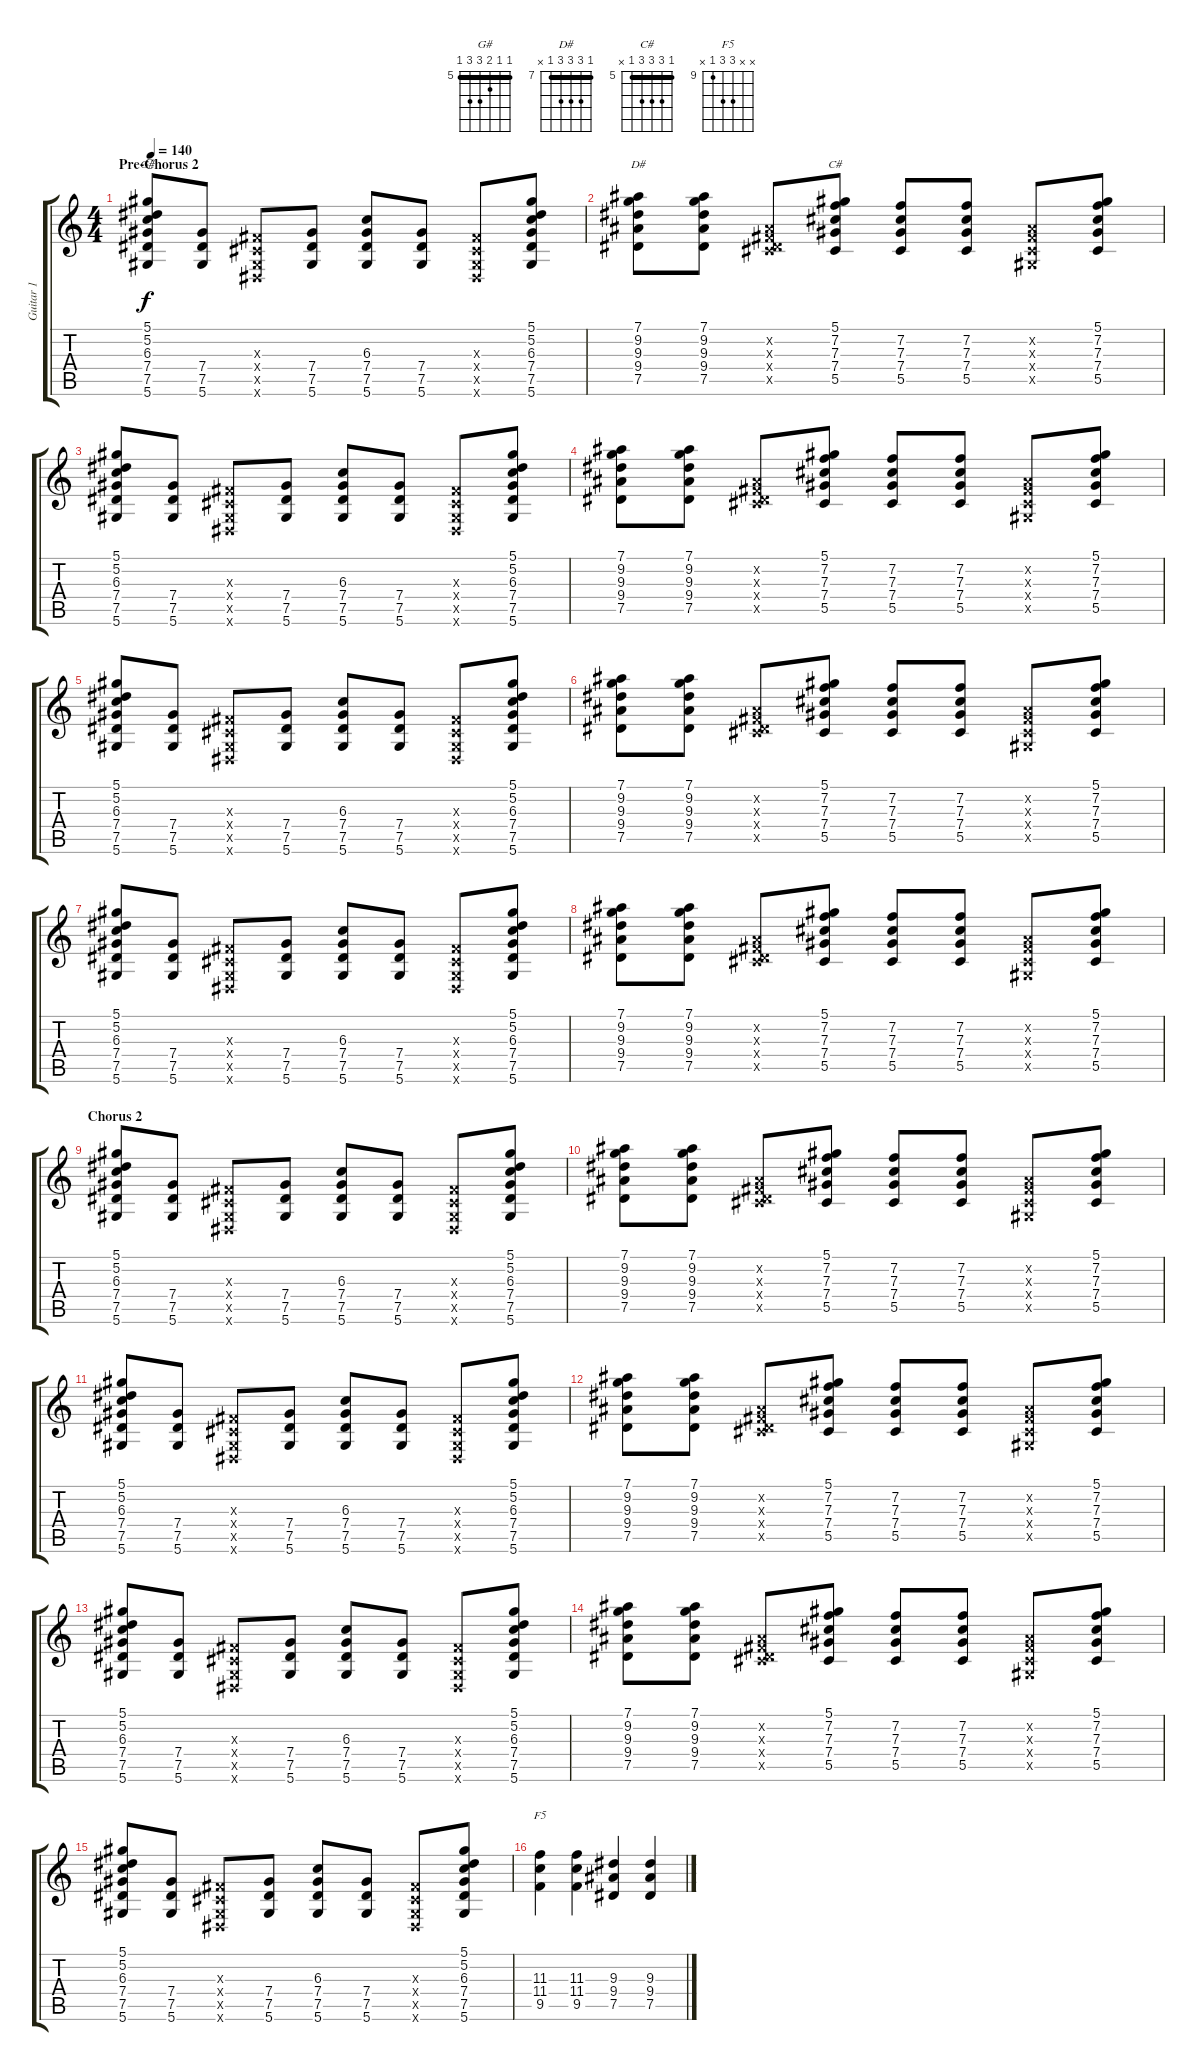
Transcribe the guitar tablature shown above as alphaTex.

\track ("Guitar 1" "Guitar 1") {instrument acousticguitarnylon}
\staff {score tabs}
\tuning (Eb4 Bb3 Gb3 Db3 Ab2 Eb2) {hide}
\chord ("G#" 5 5 6 7 7 5) {firstfret 5 barre 5}
\chord ("D#" 7 9 9 9 7 x) {firstfret 7 barre 7}
\chord ("C#" 5 7 7 7 5 x) {firstfret 5 barre 5}
\chord ("F5" x x 11 11 9 x) {firstfret 9}
\ts (4 4)
\section ("" "Pre-Chorus 2")
\tempo 140
\clef g2
\ks c
(5.1 5.2 6.3 7.4 7.5 5.6).8{ch "G#" dy f} (7.4 7.5 5.6).8 (0.3{x} 0.4{x} 0.5{x} 0.6{x}).8 (7.4 7.5 5.6).8 (6.3 7.4 7.5 5.6).8 (7.4 7.5 5.6).8 (0.3{x} 0.4{x} 0.5{x} 0.6{x}).8 (5.1 5.2 6.3 7.4 7.5 5.6).8 |
(7.1 9.2 9.3 9.4 7.5).8{ch "D#"} (7.1 9.2 9.3 9.4 7.5).8 (0.2{x} 0.3{x} 0.4{x} 7.5{x}).8 (5.1 7.2 7.3 7.4 5.5).8{ch "C#"} (7.2 7.3 7.4 5.5).8 (7.2 7.3 7.4 5.5).8 (0.2{x} 0.3{x} 0.4{x} 0.5{x}).8 (5.1 7.2 7.3 7.4 5.5).8 |
(5.1 5.2 6.3 7.4 7.5 5.6).8 (7.4 7.5 5.6).8 (0.3{x} 0.4{x} 0.5{x} 0.6{x}).8 (7.4 7.5 5.6).8 (6.3 7.4 7.5 5.6).8 (7.4 7.5 5.6).8 (0.3{x} 0.4{x} 0.5{x} 0.6{x}).8 (5.1 5.2 6.3 7.4 7.5 5.6).8 |
(7.1 9.2 9.3 9.4 7.5).8 (7.1 9.2 9.3 9.4 7.5).8 (0.2{x} 0.3{x} 0.4{x} 7.5{x}).8 (5.1 7.2 7.3 7.4 5.5).8 (7.2 7.3 7.4 5.5).8 (7.2 7.3 7.4 5.5).8 (0.2{x} 0.3{x} 0.4{x} 0.5{x}).8 (5.1 7.2 7.3 7.4 5.5).8 |
(5.1 5.2 6.3 7.4 7.5 5.6).8 (7.4 7.5 5.6).8 (0.3{x} 0.4{x} 0.5{x} 0.6{x}).8 (7.4 7.5 5.6).8 (6.3 7.4 7.5 5.6).8 (7.4 7.5 5.6).8 (0.3{x} 0.4{x} 0.5{x} 0.6{x}).8 (5.1 5.2 6.3 7.4 7.5 5.6).8 |
(7.1 9.2 9.3 9.4 7.5).8 (7.1 9.2 9.3 9.4 7.5).8 (0.2{x} 0.3{x} 0.4{x} 7.5{x}).8 (5.1 7.2 7.3 7.4 5.5).8 (7.2 7.3 7.4 5.5).8 (7.2 7.3 7.4 5.5).8 (0.2{x} 0.3{x} 0.4{x} 0.5{x}).8 (5.1 7.2 7.3 7.4 5.5).8 |
(5.1 5.2 6.3 7.4 7.5 5.6).8 (7.4 7.5 5.6).8 (0.3{x} 0.4{x} 0.5{x} 0.6{x}).8 (7.4 7.5 5.6).8 (6.3 7.4 7.5 5.6).8 (7.4 7.5 5.6).8 (0.3{x} 0.4{x} 0.5{x} 0.6{x}).8 (5.1 5.2 6.3 7.4 7.5 5.6).8 |
(7.1 9.2 9.3 9.4 7.5).8 (7.1 9.2 9.3 9.4 7.5).8 (0.2{x} 0.3{x} 0.4{x} 7.5{x}).8 (5.1 7.2 7.3 7.4 5.5).8 (7.2 7.3 7.4 5.5).8 (7.2 7.3 7.4 5.5).8 (0.2{x} 0.3{x} 0.4{x} 0.5{x}).8 (5.1 7.2 7.3 7.4 5.5).8 |
\section ("" "Chorus 2")
(5.1 5.2 6.3 7.4 7.5 5.6).8 (7.4 7.5 5.6).8 (0.3{x} 0.4{x} 0.5{x} 0.6{x}).8 (7.4 7.5 5.6).8 (6.3 7.4 7.5 5.6).8 (7.4 7.5 5.6).8 (0.3{x} 0.4{x} 0.5{x} 0.6{x}).8 (5.1 5.2 6.3 7.4 7.5 5.6).8 |
(7.1 9.2 9.3 9.4 7.5).8 (7.1 9.2 9.3 9.4 7.5).8 (0.2{x} 0.3{x} 0.4{x} 7.5{x}).8 (5.1 7.2 7.3 7.4 5.5).8 (7.2 7.3 7.4 5.5).8 (7.2 7.3 7.4 5.5).8 (0.2{x} 0.3{x} 0.4{x} 0.5{x}).8 (5.1 7.2 7.3 7.4 5.5).8 |
(5.1 5.2 6.3 7.4 7.5 5.6).8 (7.4 7.5 5.6).8 (0.3{x} 0.4{x} 0.5{x} 0.6{x}).8 (7.4 7.5 5.6).8 (6.3 7.4 7.5 5.6).8 (7.4 7.5 5.6).8 (0.3{x} 0.4{x} 0.5{x} 0.6{x}).8 (5.1 5.2 6.3 7.4 7.5 5.6).8 |
(7.1 9.2 9.3 9.4 7.5).8 (7.1 9.2 9.3 9.4 7.5).8 (0.2{x} 0.3{x} 0.4{x} 7.5{x}).8 (5.1 7.2 7.3 7.4 5.5).8 (7.2 7.3 7.4 5.5).8 (7.2 7.3 7.4 5.5).8 (0.2{x} 0.3{x} 0.4{x} 0.5{x}).8 (5.1 7.2 7.3 7.4 5.5).8 |
(5.1 5.2 6.3 7.4 7.5 5.6).8 (7.4 7.5 5.6).8 (0.3{x} 0.4{x} 0.5{x} 0.6{x}).8 (7.4 7.5 5.6).8 (6.3 7.4 7.5 5.6).8 (7.4 7.5 5.6).8 (0.3{x} 0.4{x} 0.5{x} 0.6{x}).8 (5.1 5.2 6.3 7.4 7.5 5.6).8 |
(7.1 9.2 9.3 9.4 7.5).8 (7.1 9.2 9.3 9.4 7.5).8 (0.2{x} 0.3{x} 0.4{x} 7.5{x}).8 (5.1 7.2 7.3 7.4 5.5).8 (7.2 7.3 7.4 5.5).8 (7.2 7.3 7.4 5.5).8 (0.2{x} 0.3{x} 0.4{x} 0.5{x}).8 (5.1 7.2 7.3 7.4 5.5).8 |
(5.1 5.2 6.3 7.4 7.5 5.6).8 (7.4 7.5 5.6).8 (0.3{x} 0.4{x} 0.5{x} 0.6{x}).8 (7.4 7.5 5.6).8 (6.3 7.4 7.5 5.6).8 (7.4 7.5 5.6).8 (0.3{x} 0.4{x} 0.5{x} 0.6{x}).8 (5.1 5.2 6.3 7.4 7.5 5.6).8 |
(11.3 11.4 9.5).4{ch "F5"} (11.3 11.4 9.5).4 (9.3 9.4 7.5).4 (9.3 9.4 7.5).4
